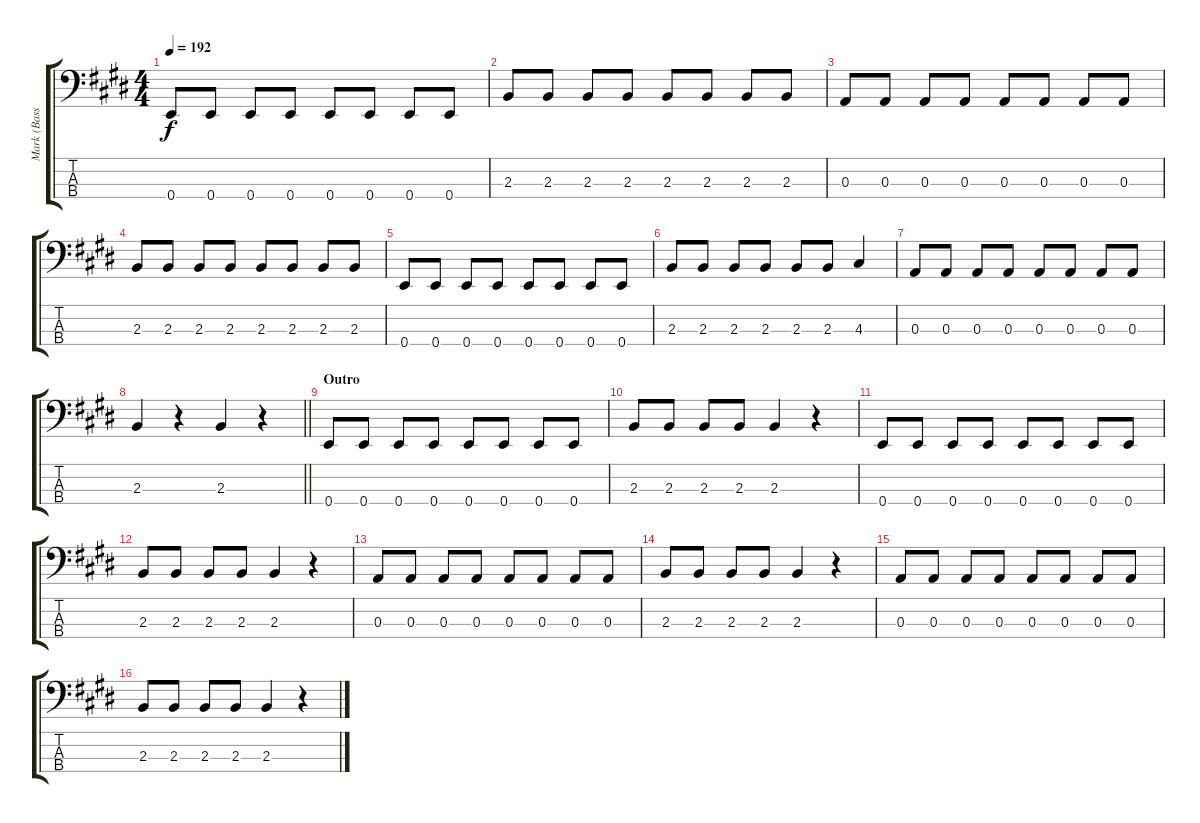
\track ("Mark (Bass)" "Mark (Bass") {instrument electricbasspick}
\staff {score tabs}
\tuning (G2 D2 A1 E1) {hide}
\ts (4 4)
\tempo 192
\clef f4
\ks e
0.4.8{dy f} 0.4.8 0.4.8 0.4.8 0.4.8 0.4.8 0.4.8 0.4.8 |
2.3.8 2.3.8 2.3.8 2.3.8 2.3.8 2.3.8 2.3.8 2.3.8 |
0.3.8 0.3.8 0.3.8 0.3.8 0.3.8 0.3.8 0.3.8 0.3.8 |
2.3.8 2.3.8 2.3.8 2.3.8 2.3.8 2.3.8 2.3.8 2.3.8 |
0.4.8 0.4.8 0.4.8 0.4.8 0.4.8 0.4.8 0.4.8 0.4.8 |
2.3.8 2.3.8 2.3.8 2.3.8 2.3.8 2.3.8 4.3.4 |
0.3.8 0.3.8 0.3.8 0.3.8 0.3.8 0.3.8 0.3.8 0.3.8 |
\barLineRight lightlight
2.3.4 r.4 2.3.4 r.4 |
\section ("" "Outro")
0.4.8 0.4.8 0.4.8 0.4.8 0.4.8 0.4.8 0.4.8 0.4.8 |
2.3.8 2.3.8 2.3.8 2.3.8 2.3.4 r.4 |
0.4.8 0.4.8 0.4.8 0.4.8 0.4.8 0.4.8 0.4.8 0.4.8 |
2.3.8 2.3.8 2.3.8 2.3.8 2.3.4 r.4 |
0.3.8 0.3.8 0.3.8 0.3.8 0.3.8 0.3.8 0.3.8 0.3.8 |
2.3.8 2.3.8 2.3.8 2.3.8 2.3.4 r.4 |
0.3.8 0.3.8 0.3.8 0.3.8 0.3.8 0.3.8 0.3.8 0.3.8 |
2.3.8 2.3.8 2.3.8 2.3.8 2.3.4 r.4
